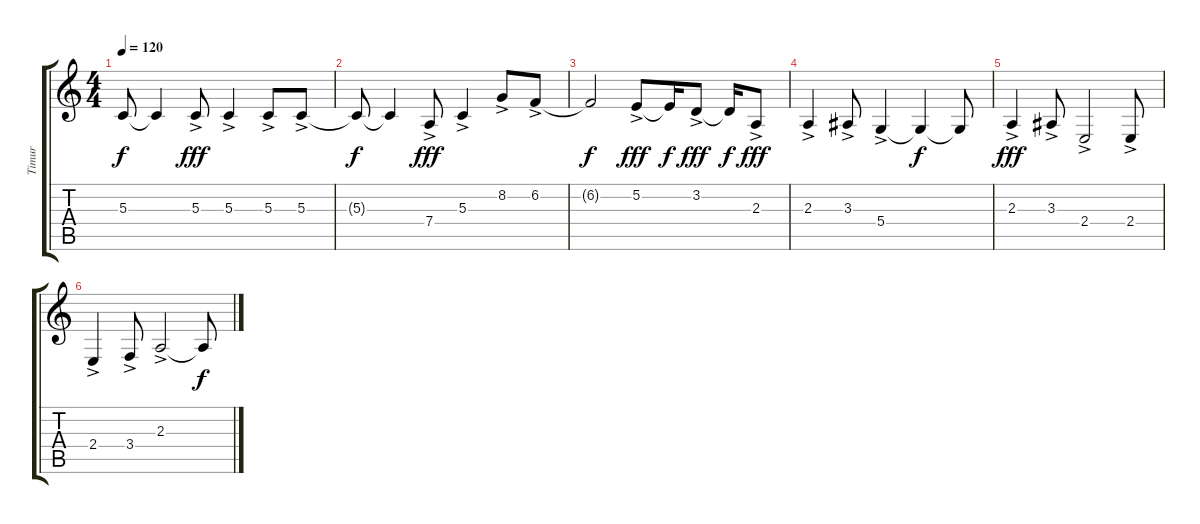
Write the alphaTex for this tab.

\track ("Timur" "Timur") {instrument trombone}
\staff {score tabs}
\tuning (E4 B3 G3 D3 A2 E2) {hide}
\ts (4 4)
\tempo 120
\clef g2
\ks c
5.3{t}.8{dy f} 5.3{t}.4 5.3{ac}.8{dy fff} 5.3{ac}.4 5.3{ac}.8 5.3{ac}.8 |
5.3{t}.8{dy f} 5.3{t}.4 7.4{ac}.8{dy fff} 5.3{ac}.4 8.2{ac}.8 6.2{ac}.8 |
6.2{t}.2{dy f} 5.2{ac}.8{dy fff} 5.2{t}.16{dy f} 3.2{ac}.8{dy fff} 3.2{t}.16{dy f} 2.3{ac}.8{dy fff} |
2.3{ac}.4 3.3{ac}.8 5.4{ac}.4 5.4{t}.4{dy f} 5.4{t}.8 |
2.3{ac}.4{dy fff} 3.3{ac}.8 2.4{ac}.2 2.4{ac}.8 |
2.4{ac}.4 3.4{ac}.8 2.3{ac}.2 2.3{t}.8{dy f}
